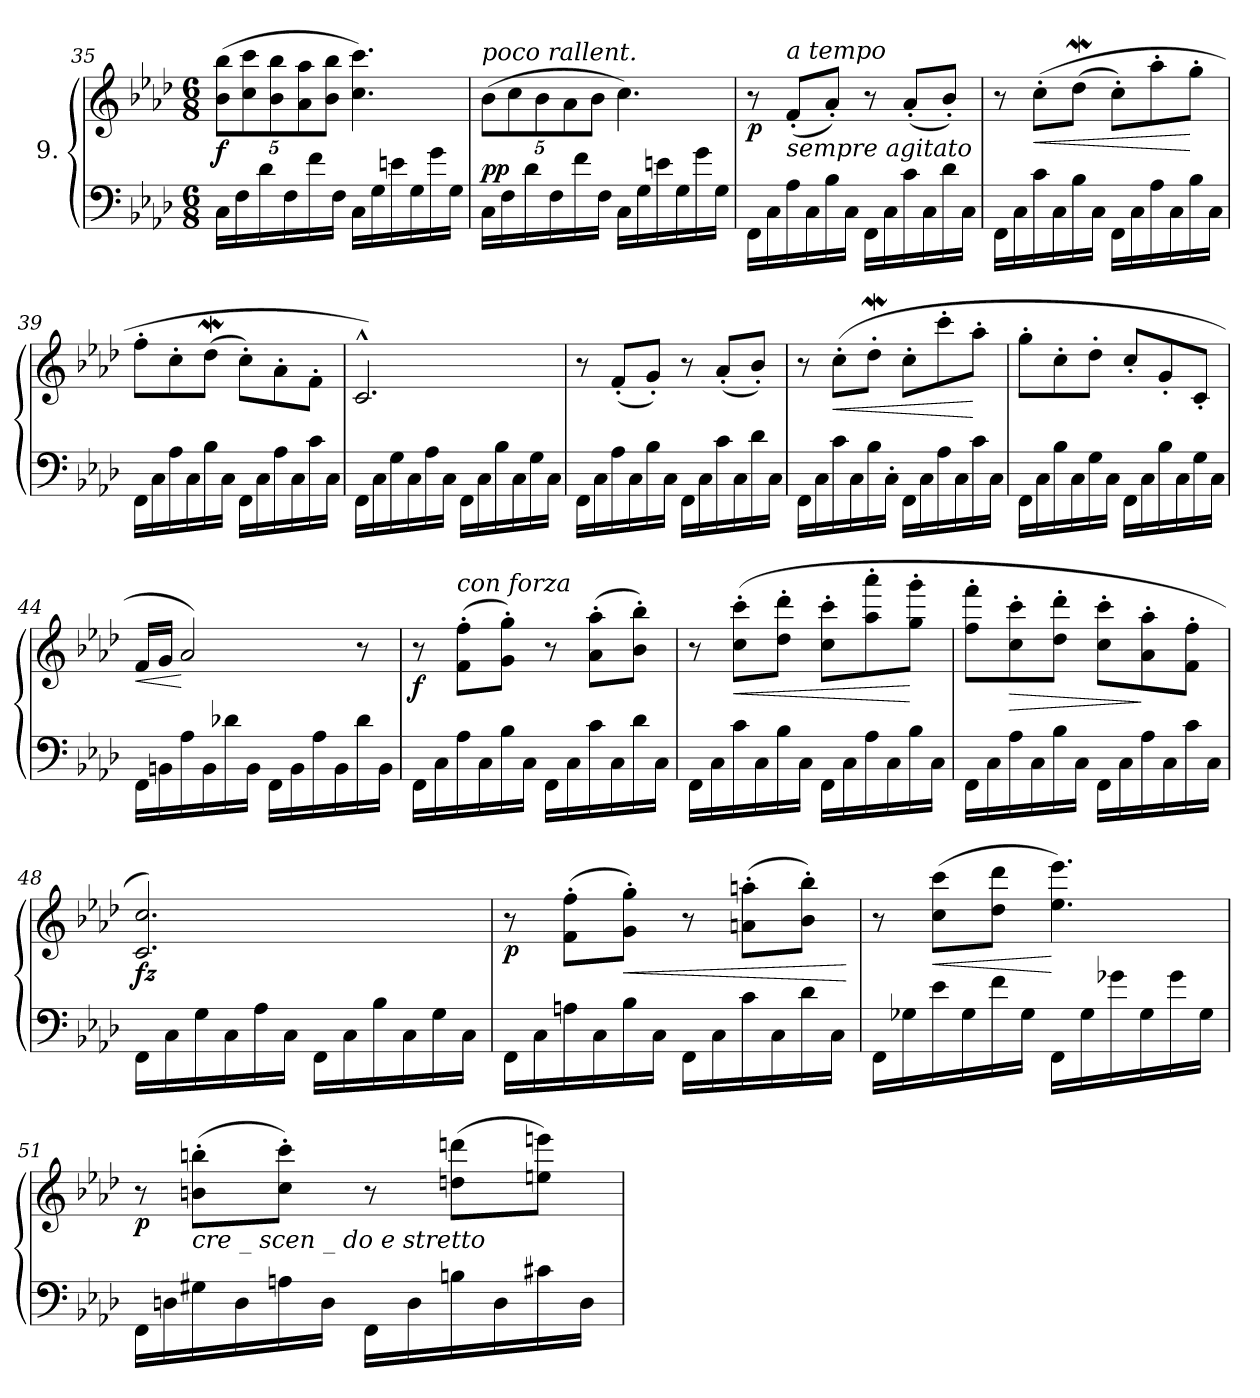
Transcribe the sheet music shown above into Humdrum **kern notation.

**kern	**kern	**dynam
*part1	*part1	*part1
*staff2	*staff1	*staff1/2
*I"9.	*	*
*clefF4	*clefG2	*
*k[b-e-a-d-]	*k[b-e-a-d-]	*
*A-:	*A-:	*
*M6/8	*M6/8	*
*	*Xbrackettup	*
=35	=35	=35
!	!	!LO:DY:b
16C\LL	(40%3b-\ 40%3bb-\L	f
16F\	.	.
.	40%3cc\ 40%3ccc\	.
16d-\	.	.
.	40%3b-\ 40%3bb-\	.
16F\	.	.
.	40%3a-\ 40%3aa-\	.
16f\	.	.
.	40%3b-\ 40%3bb-\J	.
16F\JJ	.	.
16C\LL	4.cc\ 4.ccc\)	.
16G\	.	.
16en\	.	.
16G\	.	.
16g\	.	.
16G\JJ	.	.
=36	=36	=36
!	!LO:TX:a:i:t=poco rallent.	!
!	!	!LO:DY:a=2
16C\LL	(40%3b-\L	pp
16F\	.	.
.	40%3cc\	.
16d-\	.	.
.	40%3b-\	.
16F\	.	.
.	40%3a-\	.
16f\	.	.
.	40%3b-\J	.
16F\JJ	.	.
16C\LL	4.cc\)	.
16G\	.	.
16en\	.	.
16G\	.	.
16g\	.	.
16G\JJ	.	.
!!LO:LB:g=z
=37	=37	=37
!	!	!LO:DY:b
16FF\LL	8r	p
16C\	.	.
!	!LO:TX:b:i:t=sempre agitato	!
!	!LO:TX:a:i:t=a tempo	!
16A-\	(8f'/L	.
16C\	.	.
16B-\	8a-'/J)	.
16C\JJ	.	.
16FF\LL	8r	.
16C\	.	.
16c\	(8a-'/L	.
16C\	.	.
16d-\	8b-'/J)	.
16C\JJ	.	.
=38	=38	=38
16FF\LL	8r	.
16C\	.	.
!	!	!LO:HP:b
16c\	(8cc'\L	<
16C\	.	.
16B-\	(8dd-w\J	.
16C\JJ	.	.
16FF\LL	8cc'\L)	.
16C\	.	.
16A-\	8aa-'\	.
16C\	.	.
16B-\	8gg'\J	[
16C\JJ	.	.
=39	=39	=39
16FF\LL	8ff'\L	.
16C\	.	.
16A-\	8cc'\	.
16C\	.	.
16B-\	(8dd-w\J	.
16C\JJ	.	.
16FF\LL	8cc'\L)	.
16C\	.	.
16A-\	8a-'\	.
16C\	.	.
16c\	8f'\J	.
16C\JJ	.	.
=40	=40	=40
16FF\LL	2.c^^/)	.
16C\	.	.
16G\	.	.
16C\	.	.
16A-\	.	.
16C\JJ	.	.
16FF\LL	.	.
16C\	.	.
16B-\	.	.
16C\	.	.
16G\	.	.
16C\JJ	.	.
!!LO:LB:g=z
=41	=41	=41
16FF\LL	8r	.
16C\	.	.
16A-\	(8f'/L	.
16C\	.	.
16B-\	8g'/J)	.
16C\JJ	.	.
16FF\LL	8r	.
16C\	.	.
16c\	(8a-'/L	.
16C\	.	.
16d-\	8b-'/J)	.
16C\JJ	.	.
=42	=42	=42
16FF\LL	8r	.
16C\	.	.
!	!	!LO:HP:b
16c\	(8cc'\L	<
16C\	.	.
16B-\	8dd-w'\J	.
16C'\JJ	.	.
16FF\LL	8cc'\L	.
16C\	.	.
16A-\	8ccc'\	.
16C\	.	.
16c\	8aa-'\J	[
16C\JJ	.	.
=43	=43	=43
16FF\LL	8gg'\L	.
16C\	.	.
16B-\	8cc'\	.
16C\	.	.
16G\	8dd-'\J	.
16C\JJ	.	.
16FF\LL	8cc'/L	.
16C\	.	.
16B-\	8g'/	.
16C\	.	.
16G\	8c'/J	.
16C\JJ	.	.
=44	=44	=44
!	!	!LO:HP:b
16FF\LL	16f/LL	<
16BBn\	16g/JJ	.
16A-\	2a-/)	[
16BB\	.	.
16d-X\	.	.
16BB\JJ	.	.
16FF\LL	.	.
16BB\	.	.
16A-\	.	.
16BB\	.	.
16d-\	8r	.
16BB\JJ	.	.
!!LO:LB:g=z
=45	=45	=45
!	!	!LO:DY:b
16FF\LL	8r	f
16C\	.	.
!	!LO:TX:a:i:t=con forza	!
16A-\	(8f\' 8ff\'L	.
16C\	.	.
16B-\	8g\' 8gg\'J)	.
16C\JJ	.	.
16FF\LL	8r	.
16C\	.	.
16c\	(8a-\' 8aa-\'L	.
16C\	.	.
16d-\	8b-\' 8bb-\'J)	.
16C\JJ	.	.
=46	=46	=46
16FF\LL	8r	.
16C\	.	.
!	!	!LO:HP:b
16c\	(8cc\' 8ccc\'L	<
16C\	.	.
16B-\	8dd-\' 8ddd-\'J	.
16C\JJ	.	.
16FF\LL	8cc\' 8ccc\'L	.
16C\	.	.
16A-\	8aa-\' 8aaa-\'	.
16C\	.	.
16B-\	8gg\' 8ggg\'J	[
16C\JJ	.	.
=47	=47	=47
16FF\LL	8ff\' 8fff\'L	.
16C\	.	.
!	!	!LO:HP:b
16A-\	8cc\' 8ccc\'	>
16C\	.	.
16B-\	8dd-\' 8ddd-\'J	.
16C\JJ	.	.
16FF\LL	8cc\' 8ccc\'L	.
16C\	.	.
16A-\	8a-\' 8aa-\'	]
16C\	.	.
16c\	8f\' 8ff\'J	.
16C\JJ	.	.
=48	=48	=48
!	!	!LO:DY:b
16FF\LL	2.c/ 2.cc/)	fz
16C\	.	.
16G\	.	.
16C\	.	.
16A-\	.	.
16C\JJ	.	.
16FF\LL	.	.
16C\	.	.
16B-\	.	.
16C\	.	.
16G\	.	.
16C\JJ	.	.
!!LO:PB:g=z
=49	=49	=49
!	!	!LO:DY:b
16FF\LL	8r	p
16C\	.	.
16An\	(8f\' 8ff\'L	.
16C\	.	.
!	!	!LO:HP:b
16B-\	8g\' 8gg\'J)	<
16C\JJ	.	.
16FF\LL	8r	.
16C\	.	.
16c\	(8an\' 8aan\'L	.
16C\	.	.
16d-\	8b-\' 8bb-\'J)	.
16C\JJ	.	.
.	.	[
=50	=50	=50
16FF\LL	8r	.
16G-X\	.	.
!	!	!LO:HP:b
16e-\	(8cc\ 8ccc\L	<
16G-\	.	.
16f\	8dd-\ 8ddd-\J	.
16G-\JJ	.	.
16FF\LL	4.ee-\ 4.eee-\)	[
16G-\	.	.
16g-X\	.	.
16G-\	.	.
16g-\	.	.
16G-\JJ	.	.
=51	=51	=51
!	!	!LO:DY:b
16FF\LL	8r	p
16Dn\	.	.
!	!LO:TX:b:i:t=cre     _     scen         _     do   e           stretto	!
16G#X\	(8bn\' 8bbn\'L	.
16D\	.	.
16An\	8cc\' 8ccc\'J)	.
16D\JJ	.	.
16FF\LL	8r	.
16D\	.	.
16Bn\	(8ddn\ 8dddn\L	.
16D\	.	.
16c#X\	8een\ 8eeen\J)	.
16D\JJ	.	.
=	=	=
*-	*-	*-
